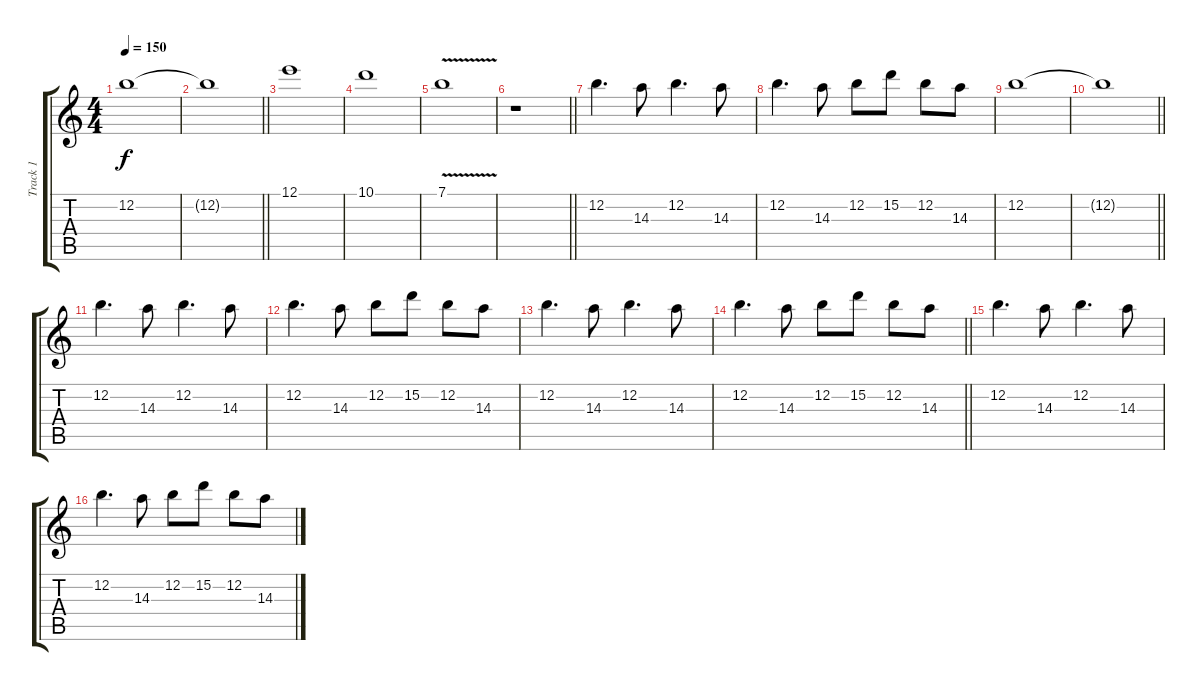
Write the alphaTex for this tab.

\track ("Track 1" "Track 1") {instrument overdrivenguitar}
\staff {score tabs}
\tuning (E4 B3 G3 D3 A2 E2) {hide}
\ts (4 4)
\tempo 150
\clef g2
\ks c
12.2.1{dy f} |
\barLineRight lightlight
12.2{t}.1 |
12.1.1 |
10.1.1 |
7.1{v}.1 |
\barLineRight lightlight
r.1 |
12.2.4{d} 14.3.8 12.2.4{d} 14.3.8 |
12.2.4{d} 14.3.8 12.2.8 15.2.8 12.2.8 14.3.8 |
12.2.1 |
\barLineRight lightlight
12.2{t}.1 |
12.2.4{d} 14.3.8 12.2.4{d} 14.3.8 |
12.2.4{d} 14.3.8 12.2.8 15.2.8 12.2.8 14.3.8 |
12.2.4{d} 14.3.8 12.2.4{d} 14.3.8 |
\barLineRight lightlight
12.2.4{d} 14.3.8 12.2.8 15.2.8 12.2.8 14.3.8 |
12.2.4{d} 14.3.8 12.2.4{d} 14.3.8 |
12.2.4{d} 14.3.8 12.2.8 15.2.8 12.2.8 14.3.8
